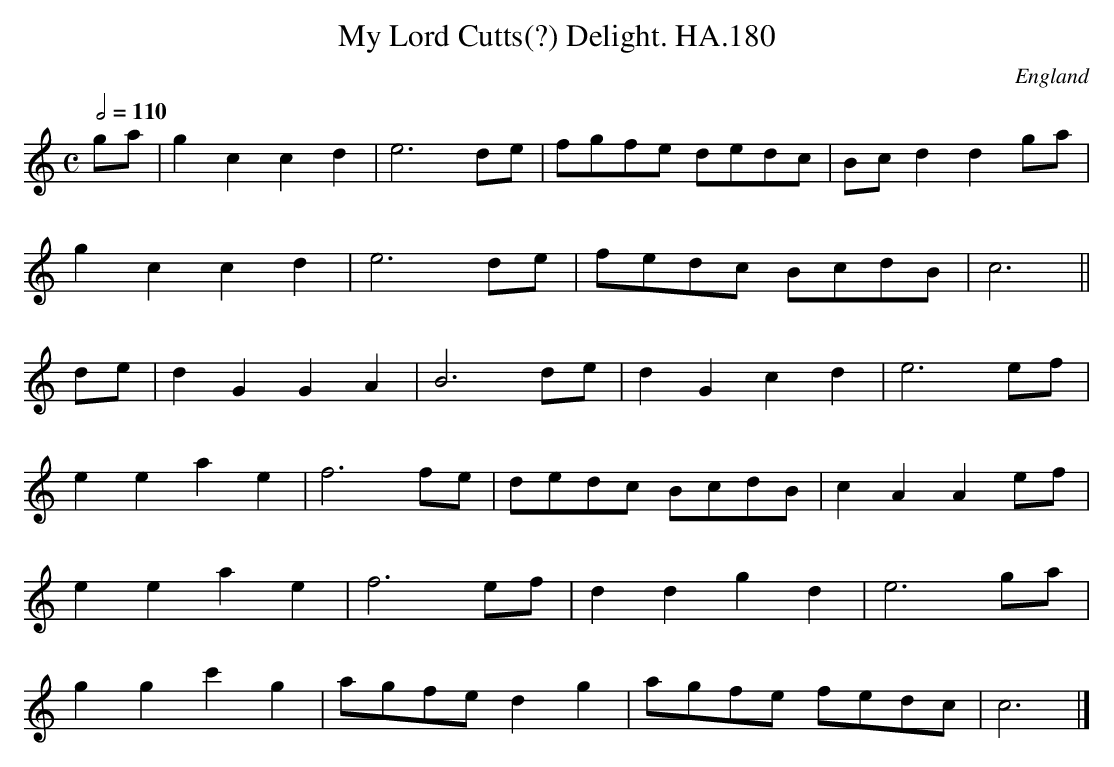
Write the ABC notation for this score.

X:1
T:My Lord Cutts(?) Delight. HA.180
L:1/8
M:C
O:England
Q:1/2=110
K:C
ga|g2c2 c2d2|e6 de|fgfe dedc|Bc d2d2 ga|!
g2c2 c2d2|e6 de|fedc BcdB|c6||!
de|d2G2 G2A2|B6 de|d2G2 c2d2|e6 ef|!
e2e2 a2e2|f6 fe|dedc BcdB|c2A2 A2 ef|!
e2e2 a2e2|f6 ef|d2d2 g2d2|e6 ga|!
g2g2 c'2g2|agfe d2g2|agfe fedc|c6|]
